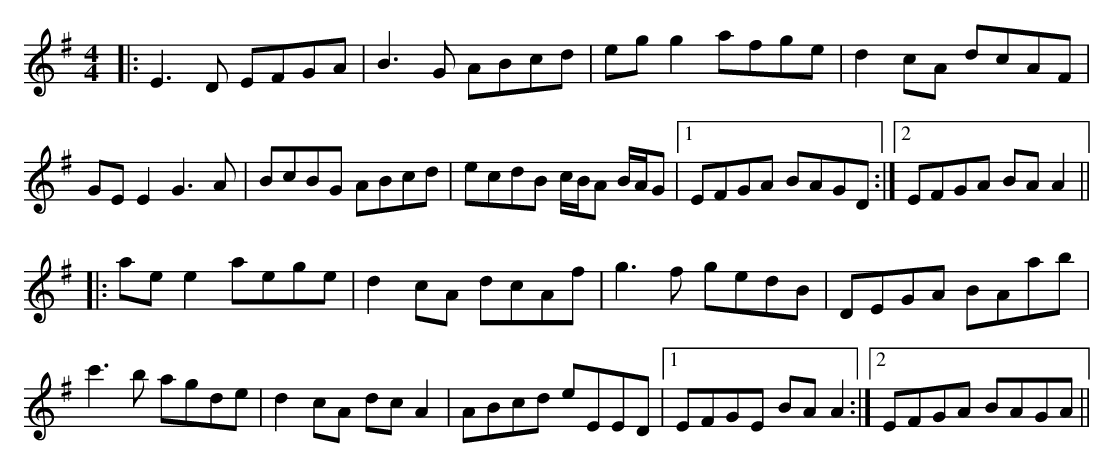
X:1
M:4/4
K:Emin
|: E3D EFGA| B3G ABcd| eg g2 afge| d2cA dcAF|
 GE E2 G3A| BcBG ABcd| ecdB c/B/A B/A/G|1 EFGA BAGD:|2 EFGA BAA2||
|: ae e2 aege| d2cA dcAf| g3f gedB| DEGA BAab|
 c'3b agde| d2cA dcA2| ABcd eEED|1 EFGE BA A2:|2 EFGA BAGA||
